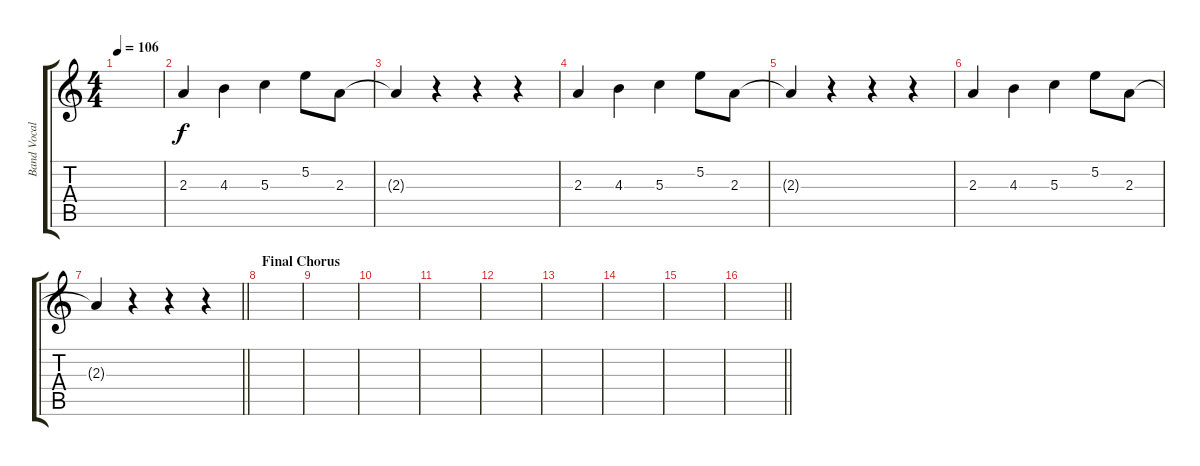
\track ("Band Vocals" "Band Vocal") {mute instrument acousticguitarsteel}
\staff {score tabs}
\tuning (E4 B3 G3 D3 A2 E2) {hide}
\ts (4 4)
\tempo 106
\clef g2
\ks c
|
2.3.4 4.3.4 5.3.4 5.2.8 2.3.8 |
2.3{t}.4 r.4 r.4 r.4 |
2.3.4 4.3.4 5.3.4 5.2.8 2.3.8 |
2.3{t}.4 r.4 r.4 r.4 |
2.3.4 4.3.4 5.3.4 5.2.8 2.3.8 |
\barLineRight lightlight
2.3{t}.4 r.4 r.4 r.4 |
\section ("" "Final Chorus")
|
|
|
|
|
|
|
|
\barLineRight lightlight
